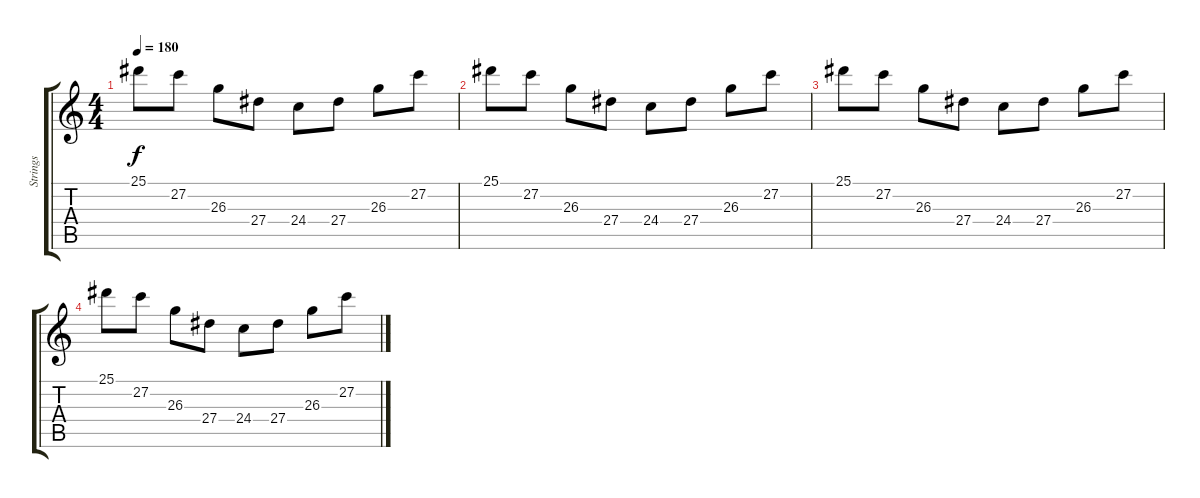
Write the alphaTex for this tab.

\track ("Strings" "Strings") {instrument stringensemble1}
\staff {score tabs}
\tuning (D4 A3 F3 C3 G2 C2) {hide}
\ts (4 4)
\tempo 180
\clef g2
\ks c
25.1.8{dy f} 27.2.8 26.3.8 27.4.8 24.4.8 27.4.8 26.3.8 27.2.8 |
25.1.8 27.2.8 26.3.8 27.4.8 24.4.8 27.4.8 26.3.8 27.2.8 |
25.1.8 27.2.8 26.3.8 27.4.8 24.4.8 27.4.8 26.3.8 27.2.8 |
25.1.8 27.2.8 26.3.8 27.4.8 24.4.8 27.4.8 26.3.8 27.2.8
